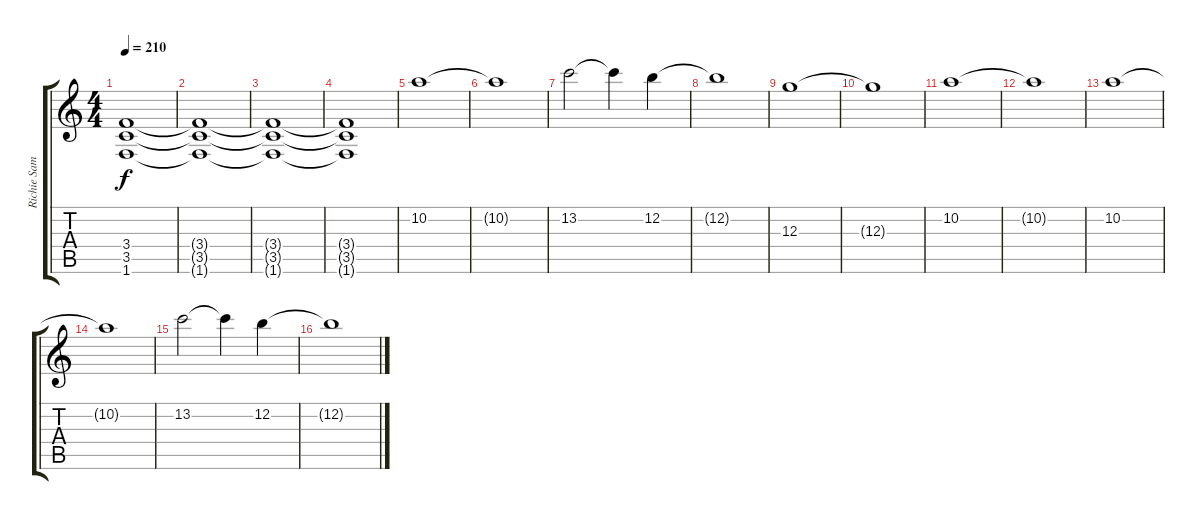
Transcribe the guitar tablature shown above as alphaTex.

\track ("Richie Sambora-2" "Richie Sam") {instrument distortionguitar}
\staff {score tabs}
\tuning (E4 B3 G3 D3 A2 E2) {hide}
\ts (4 4)
\tempo 210
\clef g2
\ks c
(3.4 3.5 1.6).1{dy f} |
(3.4{t} 3.5{t} 1.6{t}).1 |
(3.4{t} 3.5{t} 1.6{t}).1 |
(3.4{t} 3.5{t} 1.6{t}).1 |
10.2.1 |
10.2{t}.1 |
13.2.2 13.2{t}.4 12.2.4 |
12.2{t}.1 |
12.3.1 |
12.3{t}.1 |
10.2.1 |
10.2{t}.1 |
10.2.1 |
10.2{t}.1 |
13.2.2 13.2{t}.4 12.2.4 |
12.2{t}.1
